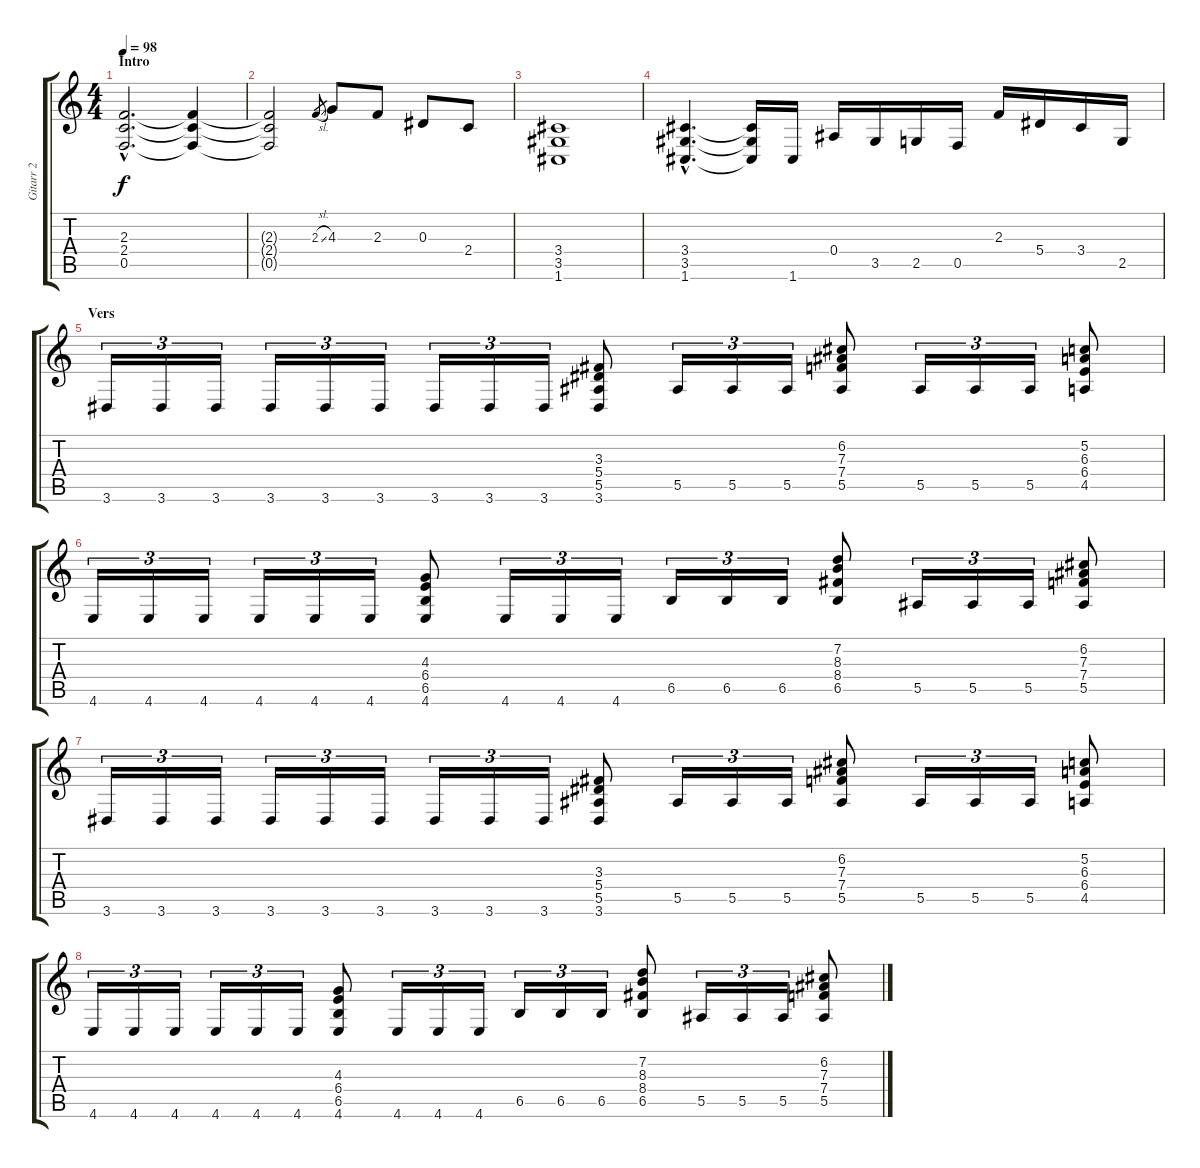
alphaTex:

\track ("Gitarr 2" "Gitarr 2") {instrument distortionguitar}
\staff {score tabs}
\tuning (C4 G3 Eb3 Bb2 F2 C2) {hide}
\ts (4 4)
\section ("" "Intro")
\tempo 98
\clef g2
\ks c
(2.3{hac} 2.4{hac} 0.5{hac}).2{d dy f instrument distortionguitar} (2.3{t} 2.4{t} 0.5{t}).4 |
(2.3{t} 2.4{t} 0.5{t}).2 2.3{sl}.8{gr} 4.3.8 2.3.8 0.3.8 2.4.8 |
(3.4 3.5 1.6).1 |
(3.4{hac} 3.5{hac} 1.6{hac}).4{d} (3.4{t} 3.5{t} 1.6{t}).16 1.6.16 0.4.16 3.5.16 2.5.16 0.5.16 2.3.16 5.4.16 3.4.16 2.5.16 |
\section ("" "Vers")
3.6.16{tu (3 2)} 3.6.16{tu (3 2)} 3.6.16{tu (3 2)} 3.6.16{tu (3 2)} 3.6.16{tu (3 2)} 3.6.16{tu (3 2)} 3.6.16{tu (3 2)} 3.6.16{tu (3 2)} 3.6.16{tu (3 2)} (3.3 5.4 5.5 3.6).8 5.5.16{tu (3 2)} 5.5.16{tu (3 2)} 5.5.16{tu (3 2)} (6.2 7.3 7.4 5.5).8 5.5.16{tu (3 2)} 5.5.16{tu (3 2)} 5.5.16{tu (3 2)} (5.2 6.3 6.4 4.5).8 |
4.6.16{tu (3 2)} 4.6.16{tu (3 2)} 4.6.16{tu (3 2)} 4.6.16{tu (3 2)} 4.6.16{tu (3 2)} 4.6.16{tu (3 2)} (4.3 6.4 6.5 4.6).8 4.6.16{tu (3 2)} 4.6.16{tu (3 2)} 4.6.16{tu (3 2)} 6.5.16{tu (3 2)} 6.5.16{tu (3 2)} 6.5.16{tu (3 2)} (7.2 8.3 8.4 6.5).8 5.5.16{tu (3 2)} 5.5.16{tu (3 2)} 5.5.16{tu (3 2)} (6.2 7.3 7.4 5.5).8 |
3.6.16{tu (3 2)} 3.6.16{tu (3 2)} 3.6.16{tu (3 2)} 3.6.16{tu (3 2)} 3.6.16{tu (3 2)} 3.6.16{tu (3 2)} 3.6.16{tu (3 2)} 3.6.16{tu (3 2)} 3.6.16{tu (3 2)} (3.3 5.4 5.5 3.6).8 5.5.16{tu (3 2)} 5.5.16{tu (3 2)} 5.5.16{tu (3 2)} (6.2 7.3 7.4 5.5).8 5.5.16{tu (3 2)} 5.5.16{tu (3 2)} 5.5.16{tu (3 2)} (5.2 6.3 6.4 4.5).8 |
4.6.16{tu (3 2)} 4.6.16{tu (3 2)} 4.6.16{tu (3 2)} 4.6.16{tu (3 2)} 4.6.16{tu (3 2)} 4.6.16{tu (3 2)} (4.3 6.4 6.5 4.6).8 4.6.16{tu (3 2)} 4.6.16{tu (3 2)} 4.6.16{tu (3 2)} 6.5.16{tu (3 2)} 6.5.16{tu (3 2)} 6.5.16{tu (3 2)} (7.2 8.3 8.4 6.5).8 5.5.16{tu (3 2)} 5.5.16{tu (3 2)} 5.5.16{tu (3 2)} (6.2 7.3 7.4 5.5).8
